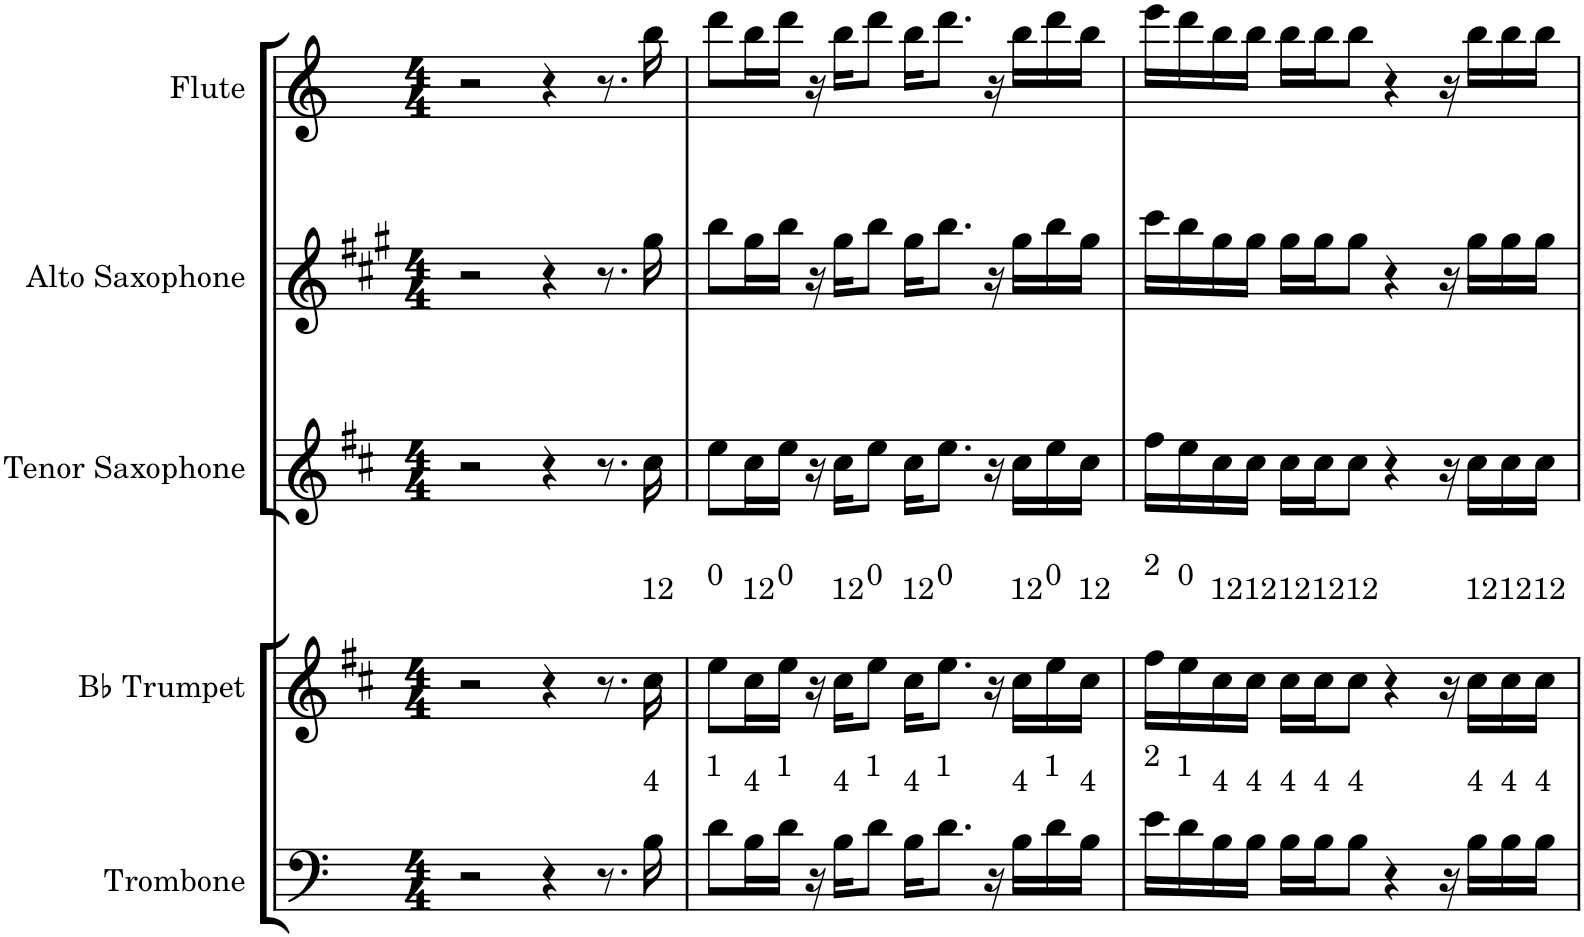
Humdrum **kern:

**kern	**kern	**kern	**kern	**kern
*part5	*part4	*part3	*part2	*part1
*staff5	*staff4	*staff3	*staff2	*staff1
*I"Trombone	*I"Bb Trumpet	*I"Tenor Saxophone	*I"Alto Saxophone	*I"Flute
*I'Tbn.	*I'Bb Tpt.	*I'T. Sax.	*I'A. Sax.	*I'Fl.
*clefF4	*clefG2	*clefG2	*clefG2	*clefG2
*	*Trd1c2	*Trd8c14	*Trd5c9	*
*k[]	*k[f#c#]	*k[f#c#]	*k[f#c#g#]	*k[]
*M4/4	*M4/4	*M4/4	*M4/4	*M4/4
=1	=1	=1	=1	=1
2r	2r	2r	2r	2r
4r	4r	4r	4r	4r
8.r	8.r	8.r	8.r	8.r
!	!LO:TX:a:t=12	!	!	!
!LO:TX:a:t=4	!	!	!	!
16B\	16cc#\	16cc#\	16gg#\	16bb\
=2	=2	=2	=2	=2
!	!LO:TX:a:t=0	!	!	!
!LO:TX:a:t=1	!	!	!	!
8d\L	8ee\L	8ee\L	8bb\L	8ddd\L
!	!LO:TX:a:t=12	!	!	!
!LO:TX:a:t=4	!	!	!	!
16B\L	16cc#\L	16cc#\L	16gg#\L	16bb\L
!	!LO:TX:a:t=0	!	!	!
!LO:TX:a:t=1	!	!	!	!
16d\JJ	16ee\JJ	16ee\JJ	16bb\JJ	16ddd\JJ
16r	16r	16r	16r	16r
!	!LO:TX:a:t=12	!	!	!
!LO:TX:a:t=4	!	!	!	!
16B\KL	16cc#\KL	16cc#\KL	16gg#\KL	16bb\KL
!	!LO:TX:a:t=0	!	!	!
!LO:TX:a:t=1	!	!	!	!
8d\J	8ee\J	8ee\J	8bb\J	8ddd\J
!	!LO:TX:a:t=12	!	!	!
!LO:TX:a:t=4	!	!	!	!
16B\KL	16cc#\KL	16cc#\KL	16gg#\KL	16bb\KL
!	!LO:TX:a:t=0	!	!	!
!LO:TX:a:t=1	!	!	!	!
8.d\J	8.ee\J	8.ee\J	8.bb\J	8.ddd\J
16r	16r	16r	16r	16r
!	!LO:TX:a:t=12	!	!	!
!LO:TX:a:t=4	!	!	!	!
16B\LL	16cc#\LL	16cc#\LL	16gg#\LL	16bb\LL
!	!LO:TX:a:t=0	!	!	!
!LO:TX:a:t=1	!	!	!	!
16d\	16ee\	16ee\	16bb\	16ddd\
!	!LO:TX:a:t=12	!	!	!
!LO:TX:a:t=4	!	!	!	!
16B\JJ	16cc#\JJ	16cc#\JJ	16gg#\JJ	16bb\JJ
=3	=3	=3	=3	=3
!	!LO:TX:a:t=2	!	!	!
!LO:TX:a:t=2	!	!	!	!
16e\LL	16ff#\LL	16ff#\LL	16ccc#\LL	16eee\LL
!	!LO:TX:a:t=0	!	!	!
!LO:TX:a:t=1	!	!	!	!
16d\	16ee\	16ee\	16bb\	16ddd\
!	!LO:TX:a:t=12	!	!	!
!LO:TX:a:t=4	!	!	!	!
16B\	16cc#\	16cc#\	16gg#\	16bb\
!	!LO:TX:a:t=12	!	!	!
!LO:TX:a:t=4	!	!	!	!
16B\JJ	16cc#\JJ	16cc#\JJ	16gg#\JJ	16bb\JJ
!	!LO:TX:a:t=12	!	!	!
!LO:TX:a:t=4	!	!	!	!
16B\LL	16cc#\LL	16cc#\LL	16gg#\LL	16bb\LL
!	!LO:TX:a:t=12	!	!	!
!LO:TX:a:t=4	!	!	!	!
16B\J	16cc#\J	16cc#\J	16gg#\J	16bb\J
!	!LO:TX:a:t=12	!	!	!
!LO:TX:a:t=4	!	!	!	!
8B\J	8cc#\J	8cc#\J	8gg#\J	8bb\J
4r	4r	4r	4r	4r
16r	16r	16r	16r	16r
!	!LO:TX:a:t=12	!	!	!
!LO:TX:a:t=4	!	!	!	!
16B\LL	16cc#\LL	16cc#\LL	16gg#\LL	16bb\LL
!	!LO:TX:a:t=12	!	!	!
!LO:TX:a:t=4	!	!	!	!
16B\	16cc#\	16cc#\	16gg#\	16bb\
!	!LO:TX:a:t=12	!	!	!
!LO:TX:a:t=4	!	!	!	!
16B\JJ	16cc#\JJ	16cc#\JJ	16gg#\JJ	16bb\JJ
=	=	=	=	=
*-	*-	*-	*-	*-
